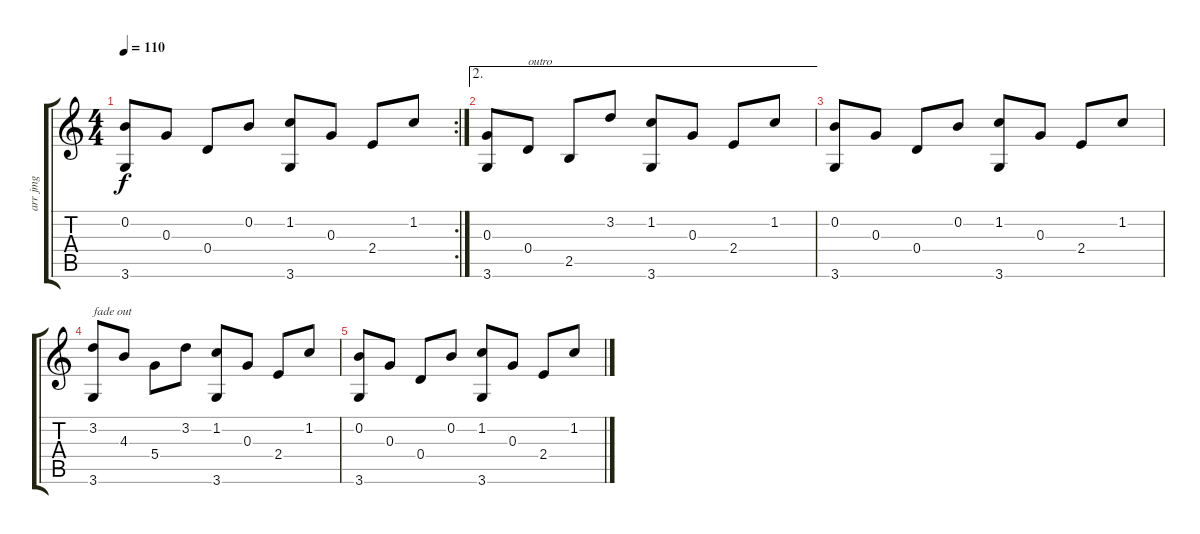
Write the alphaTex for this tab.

\track ("arr jmg" "arr jmg") {instrument electricguitarjazz}
\staff {score tabs}
\tuning (E4 B3 G3 D3 A2 E2) {hide}
\rc 2
\ts (4 4)
\tempo 110
\clef g2
\ks c
(0.2 3.6).8{dy f} 0.3.8 0.4.8 0.2.8 (1.2 3.6).8 0.3.8 2.4.8 1.2.8 |
\ae 2
(0.3 3.6).8 0.4.8{txt "outro" instrument clavinet} 2.5.8 3.2.8 (1.2 3.6).8 0.3.8 2.4.8 1.2.8 |
(0.2 3.6).8 0.3.8 0.4.8 0.2.8 (1.2 3.6).8 0.3.8 2.4.8 1.2.8 |
(3.2 3.6).8{txt "fade out" volume 3} 4.3.8 5.4.8 3.2.8 (1.2 3.6).8 0.3.8 2.4.8 1.2.8 |
(0.2 3.6).8 0.3.8 0.4.8 0.2.8 (1.2 3.6).8 0.3.8 2.4.8 1.2.8
